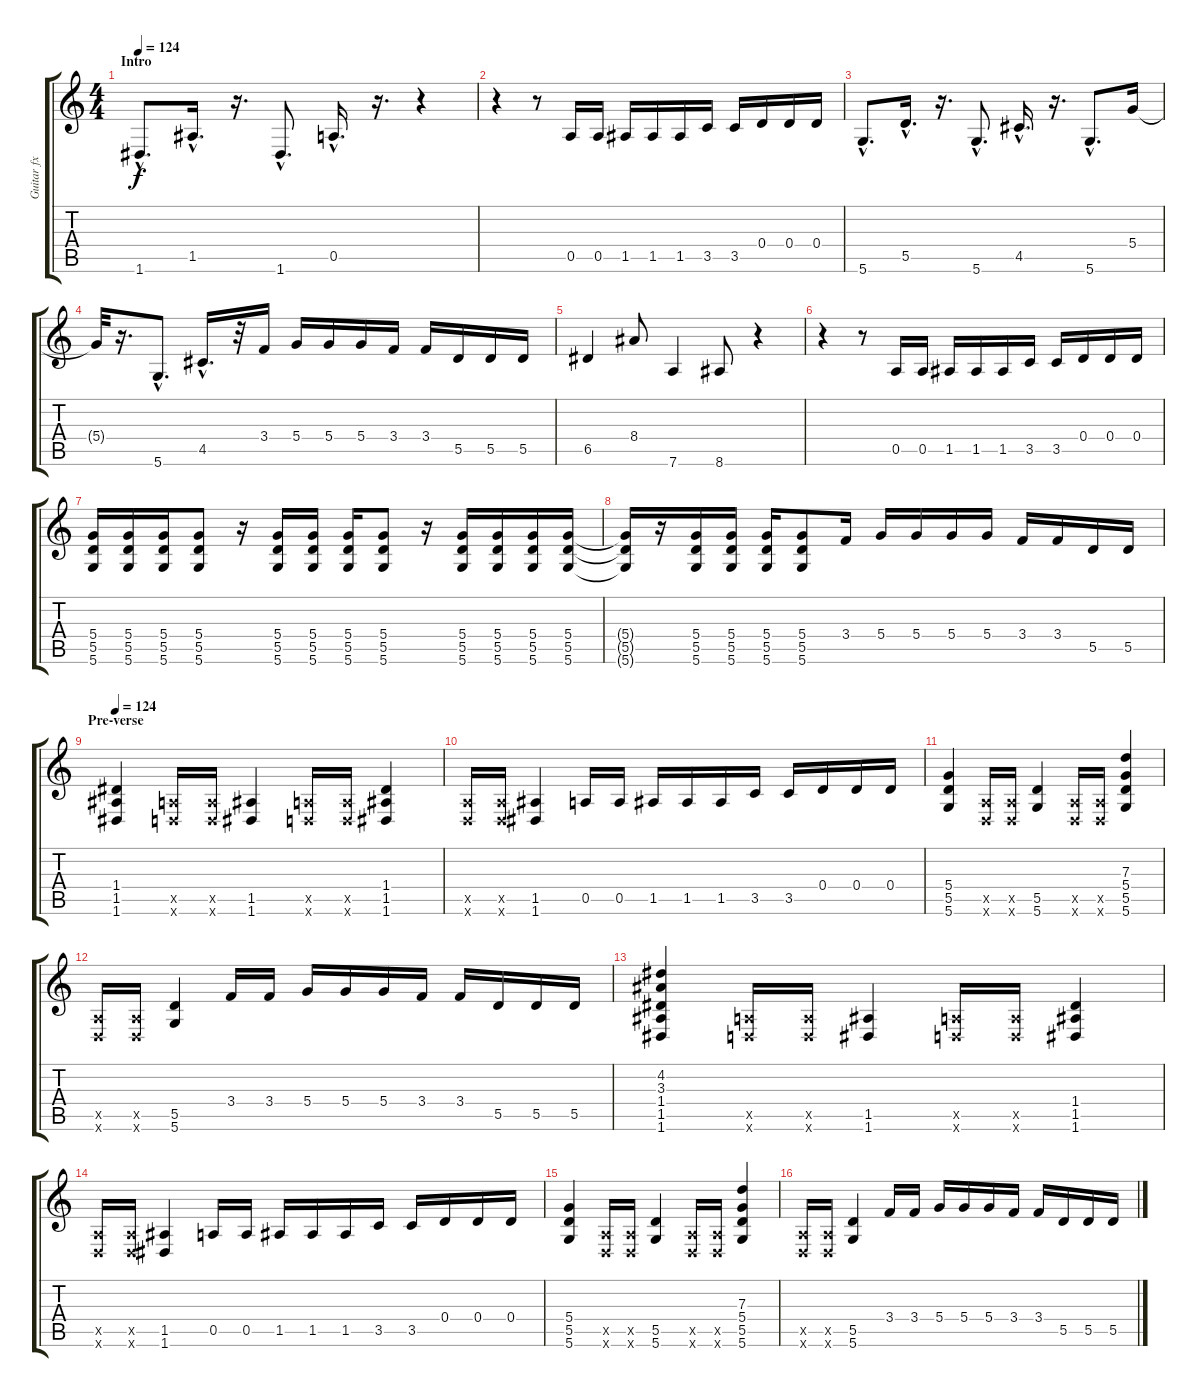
\track ("Guitar fx / Overdub" "Guitar fx ") {instrument distortionguitar}
\staff {score tabs}
\tuning (E4 B3 G3 D3 A2 D2) {hide}
\ts (4 4)
\section ("" "Intro")
\tempo 124
\clef g2
\ks c
1.6{hac}.8{d dy f volume 12 balance 2 instrument distortionguitar} 1.5{hac}.16{d} r.16{d} 1.6{hac}.8{d} 0.5{hac}.16{d} r.16{d} r.4 |
r.4 r.8 0.5.16 0.5.16 1.5.16 1.5.16 1.5.16 3.5.16 3.5.16 0.4.16 0.4.16 0.4.16 |
5.6{hac}.8{d volume 12 balance 14 instrument distortionguitar} 5.5{hac}.16{d} r.16{d} 5.6{hac}.8{d} 4.5{hac}.16{d} r.16{d} 5.6{hac}.8{d} 5.4.16 |
5.4{t}.32 r.16{d} 5.6{hac}.8{d} 4.5{hac}.16{d} r.32 3.4.16 5.4.16 5.4.16 5.4.16 3.4.16 3.4.16 5.5.16 5.5.16 5.5.16 |
6.5.4 8.4.8 7.6.4 8.6.8 r.4 |
r.4 r.8 0.5.16 0.5.16 1.5.16 1.5.16 1.5.16 3.5.16 3.5.16 0.4.16 0.4.16 0.4.16 |
(5.4 5.5 5.6).16 (5.4 5.5 5.6).16 (5.4 5.5 5.6).16 (5.4 5.5 5.6).8 r.16 (5.4 5.5 5.6).16 (5.4 5.5 5.6).16 (5.4 5.5 5.6).16 (5.4 5.5 5.6).8 r.16 (5.4 5.5 5.6).16 (5.4 5.5 5.6).16 (5.4 5.5 5.6).16 (5.4 5.5 5.6).16 |
(5.4{t} 5.5{t} 5.6{t}).16 r.16 (5.4 5.5 5.6).16 (5.4 5.5 5.6).16 (5.4 5.5 5.6).16 (5.4 5.5 5.6).8 3.4.16 5.4.16 5.4.16 5.4.16 5.4.16 3.4.16 3.4.16 5.5.16 5.5.16 |
\section ("" "Pre-verse")
\tempo 124
(1.4 1.5 1.6).4{volume 12 balance 14 instrument distortionguitar} (0.5{x} 0.6{x}).16 (0.5{x} 0.6{x}).16 (1.5 1.6).4 (0.5{x} 0.6{x}).16 (0.5{x} 0.6{x}).16 (1.4 1.5 1.6).4 |
(0.5{x} 0.6{x}).16 (0.5{x} 0.6{x}).16 (1.5 1.6).4 0.5.16 0.5.16 1.5.16 1.5.16 1.5.16 3.5.16 3.5.16 0.4.16 0.4.16 0.4.16 |
(5.4 5.5 5.6).4 (0.5{x} 0.6{x}).16 (0.5{x} 0.6{x}).16 (5.5 5.6).4 (0.5{x} 0.6{x}).16 (0.5{x} 0.6{x}).16 (7.3 5.4 5.5 5.6).4 |
(0.5{x} 0.6{x}).16 (0.5{x} 0.6{x}).16 (5.5 5.6).4 3.4.16 3.4.16 5.4.16 5.4.16 5.4.16 3.4.16 3.4.16 5.5.16 5.5.16 5.5.16 |
(4.2 3.3 1.4 1.5 1.6).4 (0.5{x} 0.6{x}).16 (0.5{x} 0.6{x}).16 (1.5 1.6).4 (0.5{x} 0.6{x}).16 (0.5{x} 0.6{x}).16 (1.4 1.5 1.6).4 |
(0.5{x} 0.6{x}).16 (0.5{x} 0.6{x}).16 (1.5 1.6).4 0.5.16 0.5.16 1.5.16 1.5.16 1.5.16 3.5.16 3.5.16 0.4.16 0.4.16 0.4.16 |
(5.4 5.5 5.6).4 (0.5{x} 0.6{x}).16 (0.5{x} 0.6{x}).16 (5.5 5.6).4 (0.5{x} 0.6{x}).16 (0.5{x} 0.6{x}).16 (7.3 5.4 5.5 5.6).4 |
(0.5{x} 0.6{x}).16 (0.5{x} 0.6{x}).16 (5.5 5.6).4 3.4.16 3.4.16 5.4.16 5.4.16 5.4.16 3.4.16 3.4.16 5.5.16 5.5.16 5.5.16
